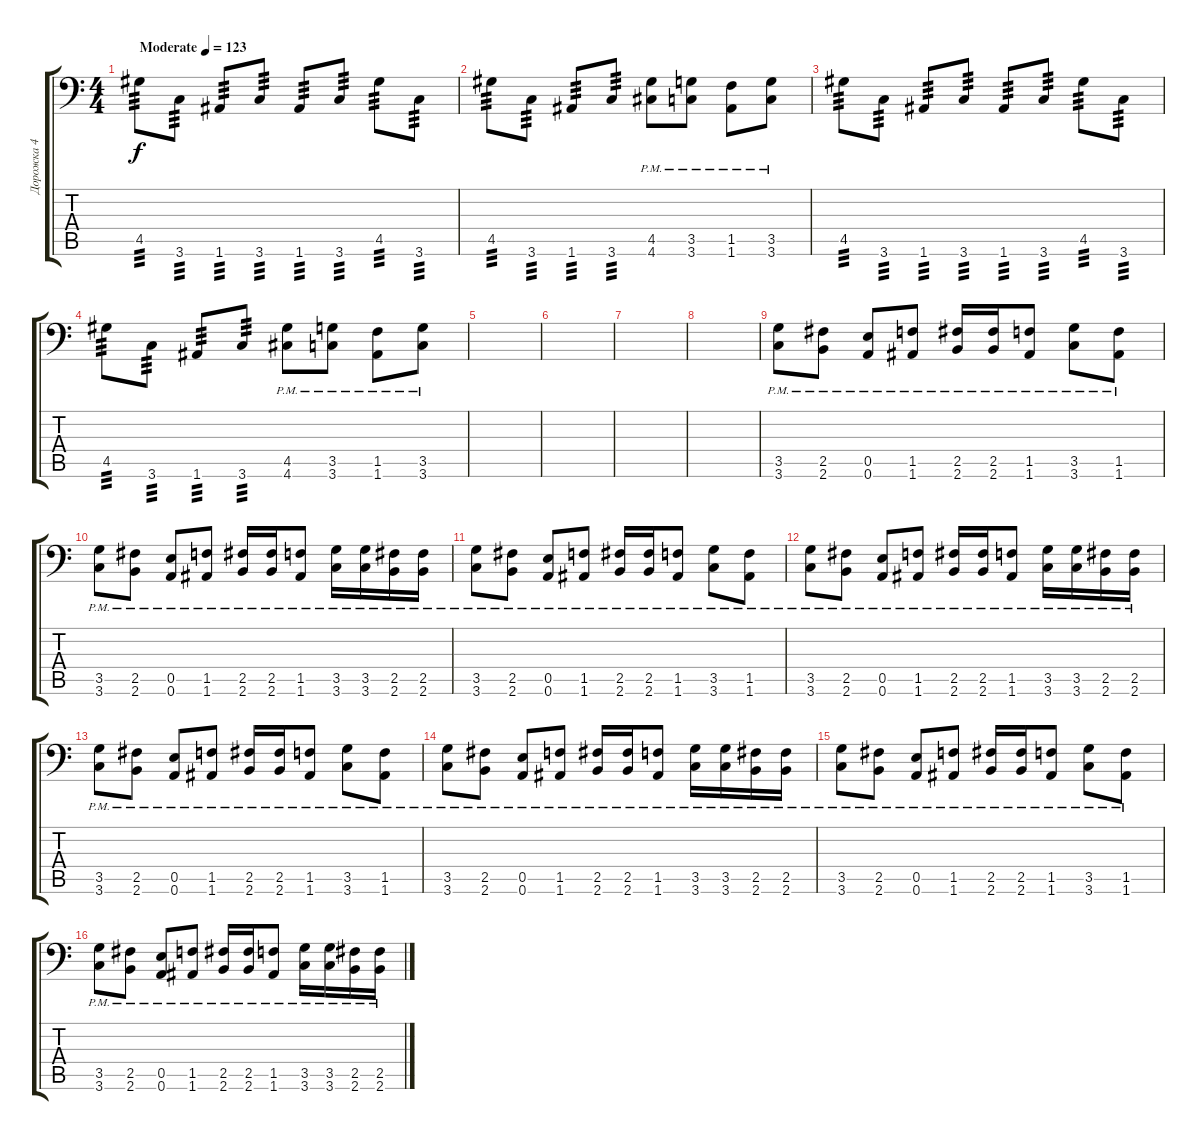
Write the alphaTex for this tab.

\track ("Дорожка 4" "Дорожка 4") {instrument distortionguitar}
\staff {score tabs}
\tuning (B3 Gb3 D3 A2 E2 A1) {hide}
\ts (4 4)
\tempo (123 "Moderate")
\clef f4
\ks c
4.5.8{tp 3 dy f instrument distortionguitar} 3.6.8{tp 3} 1.6.8{tp 3} 3.6.8{tp 3} 1.6.8{tp 3} 3.6.8{tp 3} 4.5.8{tp 3} 3.6.8{tp 3} |
4.5.8{tp 3} 3.6.8{tp 3} 1.6.8{tp 3} 3.6.8{tp 3} (4.5{pm} 4.6{pm}).8 (3.5{pm} 3.6{pm}).8 (1.5{pm} 1.6{pm}).8 (3.5{pm} 3.6{pm}).8 |
4.5.8{tp 3} 3.6.8{tp 3} 1.6.8{tp 3} 3.6.8{tp 3} 1.6.8{tp 3} 3.6.8{tp 3} 4.5.8{tp 3} 3.6.8{tp 3} |
4.5.8{tp 3} 3.6.8{tp 3} 1.6.8{tp 3} 3.6.8{tp 3} (4.5{pm} 4.6{pm}).8 (3.5{pm} 3.6{pm}).8 (1.5{pm} 1.6).8 (3.5{pm} 3.6{pm}).8 |
|
|
|
|
(3.5{pm} 3.6{pm}).8 (2.5{pm} 2.6{pm}).8 (0.5{pm} 0.6{pm}).8 (1.5{pm} 1.6{pm}).8 (2.5{pm} 2.6{pm}).16 (2.5{pm} 2.6{pm}).16 (1.5{pm} 1.6{pm}).8 (3.5{pm} 3.6{pm}).8 (1.5{pm} 1.6{pm}).8 |
(3.5{pm} 3.6{pm}).8 (2.5{pm} 2.6{pm}).8 (0.5{pm} 0.6{pm}).8 (1.5{pm} 1.6{pm}).8 (2.5{pm} 2.6{pm}).16 (2.5{pm} 2.6{pm}).16 (1.5{pm} 1.6{pm}).8 (3.5{pm} 3.6{pm}).16 (3.5{pm} 3.6{pm}).16 (2.5{pm} 2.6{pm}).16 (2.5{pm} 2.6{pm}).16 |
(3.5{pm} 3.6{pm}).8 (2.5{pm} 2.6{pm}).8 (0.5{pm} 0.6{pm}).8 (1.5{pm} 1.6{pm}).8 (2.5{pm} 2.6{pm}).16 (2.5{pm} 2.6{pm}).16 (1.5{pm} 1.6{pm}).8 (3.5{pm} 3.6{pm}).8 (1.5{pm} 1.6{pm}).8 |
(3.5{pm} 3.6{pm}).8 (2.5{pm} 2.6{pm}).8 (0.5{pm} 0.6{pm}).8 (1.5{pm} 1.6{pm}).8 (2.5{pm} 2.6{pm}).16 (2.5{pm} 2.6{pm}).16 (1.5{pm} 1.6{pm}).8 (3.5{pm} 3.6{pm}).16 (3.5{pm} 3.6{pm}).16 (2.5{pm} 2.6{pm}).16 (2.5{pm} 2.6{pm}).16 |
(3.5{pm} 3.6{pm}).8 (2.5{pm} 2.6{pm}).8 (0.5{pm} 0.6{pm}).8 (1.5{pm} 1.6{pm}).8 (2.5{pm} 2.6{pm}).16 (2.5{pm} 2.6{pm}).16 (1.5{pm} 1.6{pm}).8 (3.5{pm} 3.6{pm}).8 (1.5{pm} 1.6{pm}).8 |
(3.5{pm} 3.6{pm}).8 (2.5{pm} 2.6{pm}).8 (0.5{pm} 0.6{pm}).8 (1.5{pm} 1.6{pm}).8 (2.5{pm} 2.6{pm}).16 (2.5{pm} 2.6{pm}).16 (1.5{pm} 1.6{pm}).8 (3.5{pm} 3.6{pm}).16 (3.5{pm} 3.6{pm}).16 (2.5{pm} 2.6{pm}).16 (2.5{pm} 2.6{pm}).16 |
(3.5{pm} 3.6{pm}).8 (2.5{pm} 2.6{pm}).8 (0.5{pm} 0.6{pm}).8 (1.5{pm} 1.6{pm}).8 (2.5{pm} 2.6{pm}).16 (2.5{pm} 2.6{pm}).16 (1.5{pm} 1.6{pm}).8 (3.5{pm} 3.6{pm}).8 (1.5{pm} 1.6{pm}).8 |
(3.5{pm} 3.6{pm}).8 (2.5{pm} 2.6{pm}).8 (0.5{pm} 0.6{pm}).8 (1.5{pm} 1.6{pm}).8 (2.5{pm} 2.6{pm}).16 (2.5{pm} 2.6{pm}).16 (1.5{pm} 1.6{pm}).8 (3.5{pm} 3.6{pm}).16 (3.5{pm} 3.6{pm}).16 (2.5{pm} 2.6{pm}).16 (2.5{pm} 2.6{pm}).16
